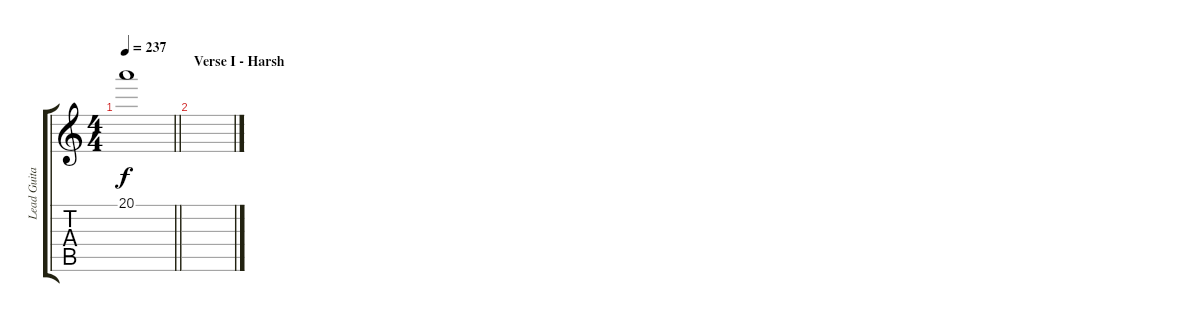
\track ("Lead Guitar" "Lead Guita") {instrument overdrivenguitar}
\staff {score tabs}
\tuning (Db4 Ab3 E3 B2 Gb2 B1) {hide}
\ts (4 4)
\tempo 237
\clef g2
\barLineRight lightlight
\ks c
20.1{t}.1{dy f} |
\section ("" "Verse I - Harsh")
